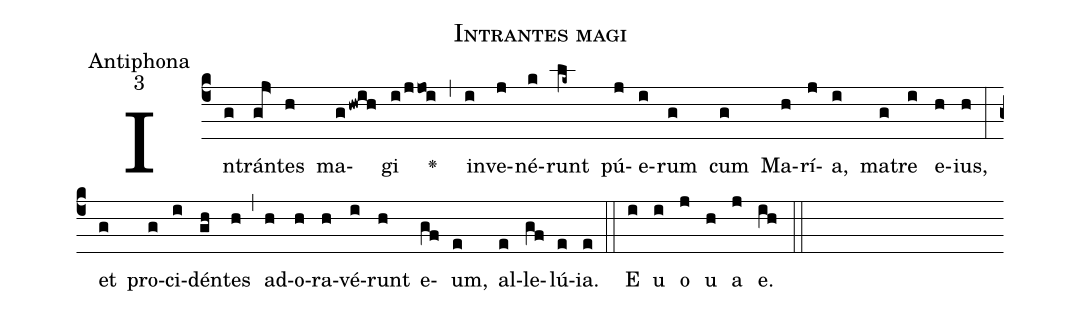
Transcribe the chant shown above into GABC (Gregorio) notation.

name:Intrantes magi;
office-part:Antiphona;
mode:3;
%%
(c4)In(g)trán(gj>)tes(h) ma(ghwih)gi(i/jjoi) <v>\greheightstar</v>(,) in(i)ve(j)né(k)runt(lk~) pú(j)e(i)rum(g) cum(g) Ma(h)rí(j)a,(i) ma(g)tre(i) e(h)ius,(h) (:) et(g) pro(g)ci(i)dén(gh)tes(h) (,) ad(h)o(h)ra(h)vé(i)runt(h) e(gf)um,(e) al(e)le(gf)lú(e)ia.(e) (::) E(i) u(i) o(j) u(h) a(j) e.(ih) (::)
